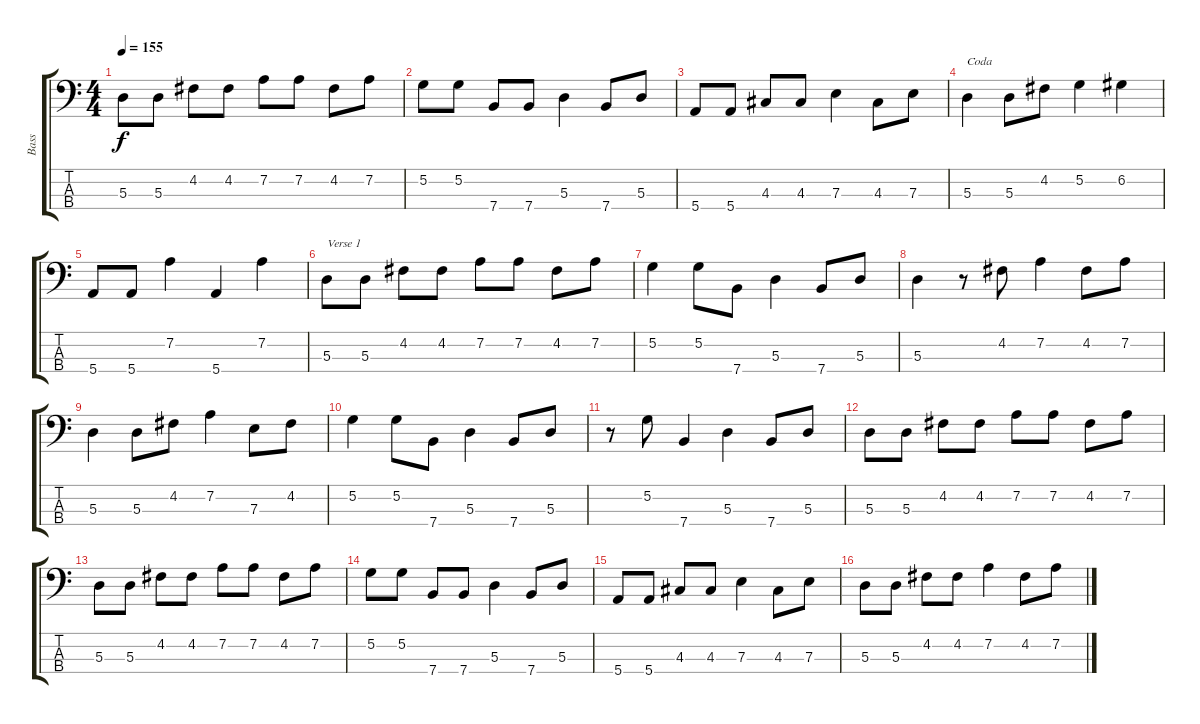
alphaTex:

\track ("Bass" "Bass") {instrument electricbassfinger}
\staff {score tabs}
\tuning (G2 D2 A1 E1) {hide}
\ts (4 4)
\tempo 155
\clef f4
\ks c
5.3.8{dy f} 5.3.8 4.2.8 4.2.8 7.2.8 7.2.8 4.2.8 7.2.8 |
5.2.8 5.2.8 7.4.8 7.4.8 5.3.4 7.4.8 5.3.8 |
5.4.8 5.4.8 4.3.8 4.3.8 7.3.4 4.3.8 7.3.8 |
5.3.4{txt "Coda"} 5.3.8 4.2.8 5.2.4 6.2.4 |
5.4.8 5.4.8 7.2.4 5.4.4 7.2.4 |
5.3.8{txt "Verse 1"} 5.3.8 4.2.8 4.2.8 7.2.8 7.2.8 4.2.8 7.2.8 |
5.2.4 5.2.8 7.4.8 5.3.4 7.4.8 5.3.8 |
5.3.4 r.8 4.2.8 7.2.4 4.2.8 7.2.8 |
5.3.4 5.3.8 4.2.8 7.2.4 7.3.8 4.2.8 |
5.2.4 5.2.8 7.4.8 5.3.4 7.4.8 5.3.8 |
r.8 5.2.8 7.4.4 5.3.4 7.4.8 5.3.8 |
5.3.8 5.3.8 4.2.8 4.2.8 7.2.8 7.2.8 4.2.8 7.2.8 |
5.3.8 5.3.8 4.2.8 4.2.8 7.2.8 7.2.8 4.2.8 7.2.8 |
5.2.8 5.2.8 7.4.8 7.4.8 5.3.4 7.4.8 5.3.8 |
5.4.8 5.4.8 4.3.8 4.3.8 7.3.4 4.3.8 7.3.8 |
5.3.8 5.3.8 4.2.8 4.2.8 7.2.4 4.2.8 7.2.8
